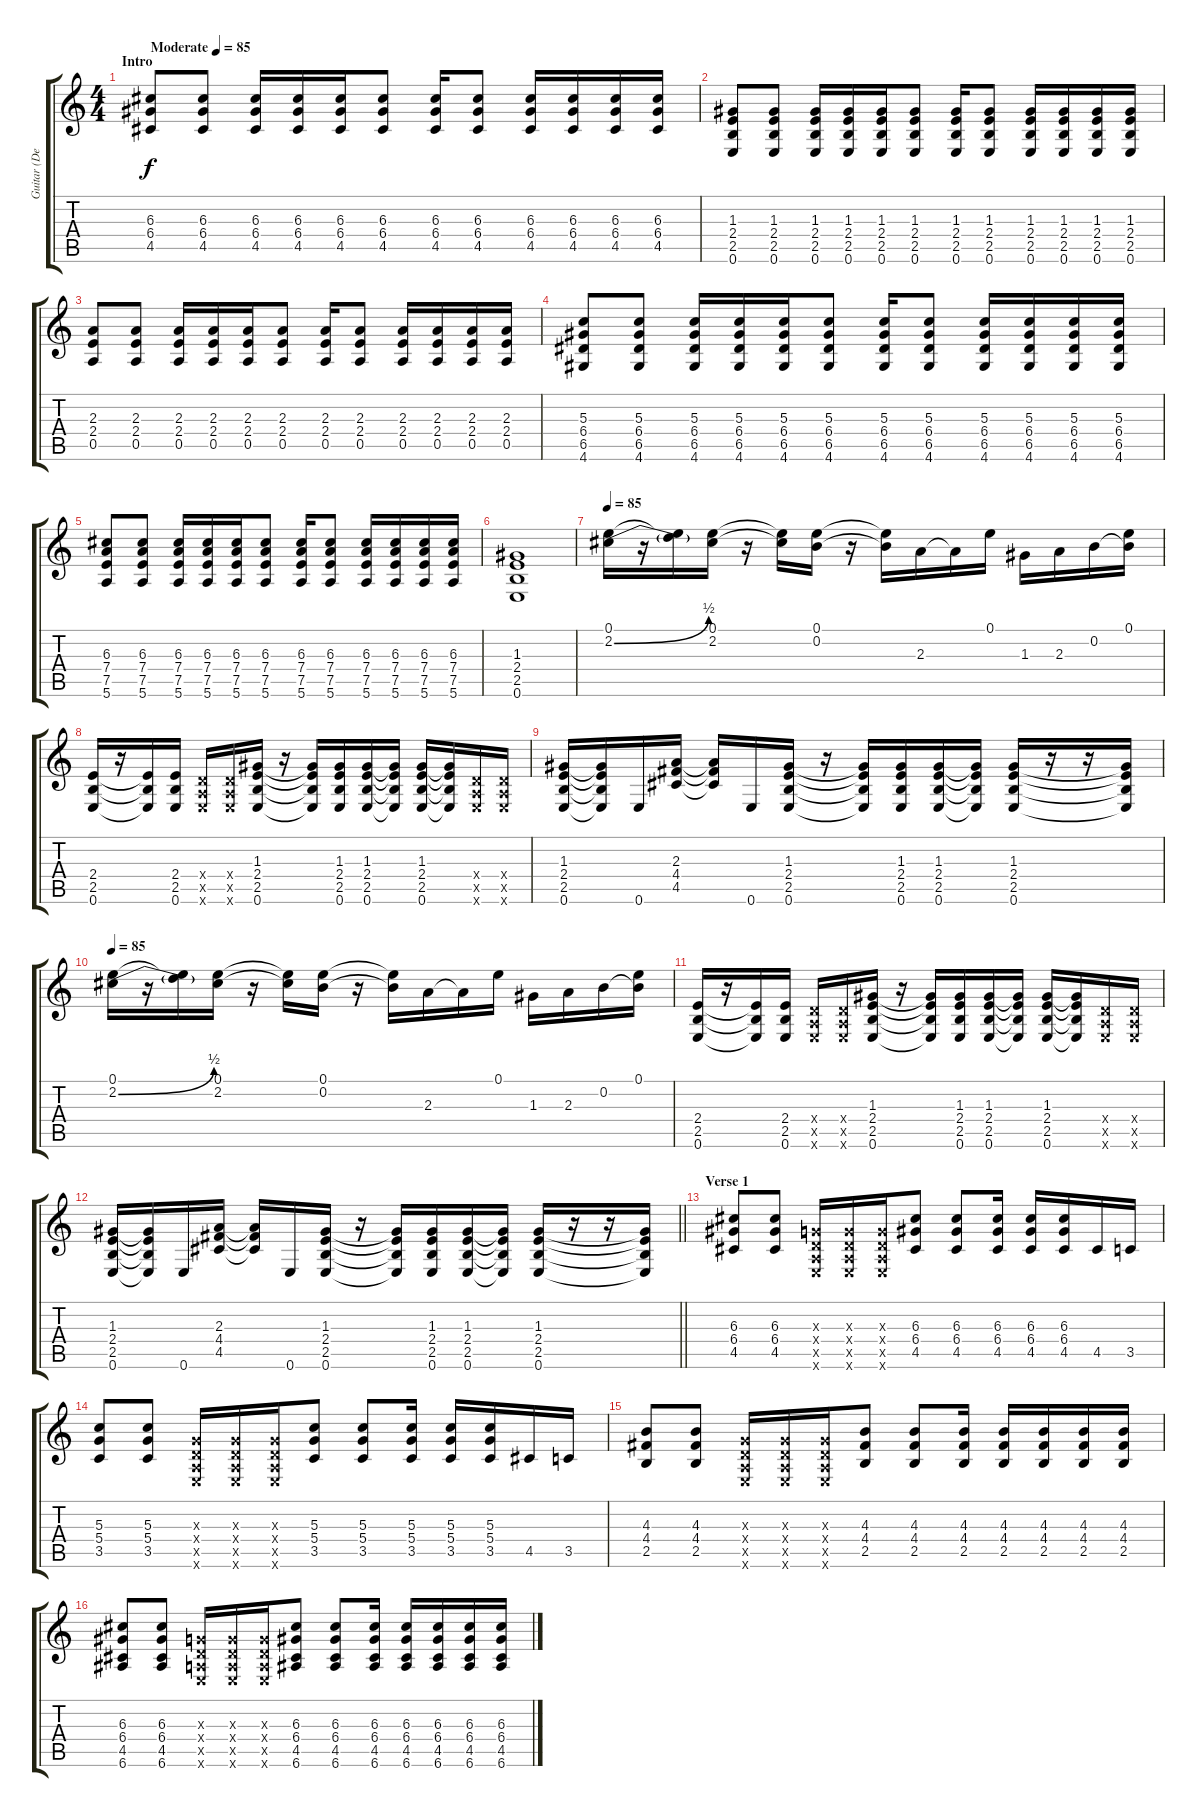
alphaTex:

\track ("Guitar (Dean Deleo)" "Guitar (De") {instrument acousticguitarsteel}
\staff {score tabs}
\tuning (E4 B3 G3 D3 A2 E2) {hide}
\ts (4 4)
\section ("" "Intro")
\tempo (85 "Moderate")
\clef g2
\ks c
(6.3 6.4 4.5).8{dy f instrument acousticguitarsteel} (6.3 6.4 4.5).8 (6.3 6.4 4.5).16 (6.3 6.4 4.5).16 (6.3 6.4 4.5).16 (6.3 6.4 4.5).8 (6.3 6.4 4.5).16 (6.3 6.4 4.5).8 (6.3 6.4 4.5).16 (6.3 6.4 4.5).16 (6.3 6.4 4.5).16 (6.3 6.4 4.5).16 |
(1.3 2.4 2.5 0.6).8 (1.3 2.4 2.5 0.6).8 (1.3 2.4 2.5 0.6).16 (1.3 2.4 2.5 0.6).16 (1.3 2.4 2.5 0.6).16 (1.3 2.4 2.5 0.6).8 (1.3 2.4 2.5 0.6).16 (1.3 2.4 2.5 0.6).8 (1.3 2.4 2.5 0.6).16 (1.3 2.4 2.5 0.6).16 (1.3 2.4 2.5 0.6).16 (1.3 2.4 2.5 0.6).16 |
(2.3 2.4 0.5).8 (2.3 2.4 0.5).8 (2.3 2.4 0.5).16 (2.3 2.4 0.5).16 (2.3 2.4 0.5).16 (2.3 2.4 0.5).8 (2.3 2.4 0.5).16 (2.3 2.4 0.5).8 (2.3 2.4 0.5).16 (2.3 2.4 0.5).16 (2.3 2.4 0.5).16 (2.3 2.4 0.5).16 |
(5.3 6.4 6.5 4.6).8 (5.3 6.4 6.5 4.6).8 (5.3 6.4 6.5 4.6).16 (5.3 6.4 6.5 4.6).16 (5.3 6.4 6.5 4.6).16 (5.3 6.4 6.5 4.6).8 (5.3 6.4 6.5 4.6).16 (5.3 6.4 6.5 4.6).8 (5.3 6.4 6.5 4.6).16 (5.3 6.4 6.5 4.6).16 (5.3 6.4 6.5 4.6).16 (5.3 6.4 6.5 4.6).16 |
(6.3 7.4 7.5 5.6).8 (6.3 7.4 7.5 5.6).8 (6.3 7.4 7.5 5.6).16 (6.3 7.4 7.5 5.6).16 (6.3 7.4 7.5 5.6).16 (6.3 7.4 7.5 5.6).8 (6.3 7.4 7.5 5.6).16 (6.3 7.4 7.5 5.6).8 (6.3 7.4 7.5 5.6).16 (6.3 7.4 7.5 5.6).16 (6.3 7.4 7.5 5.6).16 (6.3 7.4 7.5 5.6).16 |
(1.3 2.4 2.5 0.6).1 |
\tempo 85
(0.1 2.2{be (bend 0 0 60 2)}).16{volume 10 instrument overdrivenguitar} r.16 (0.1{t} 2.2{t}).16 (0.1 2.2).16 r.16 (0.1{t} 2.2{t}).16 (0.1 0.2).16 r.16 (0.1{t} 0.2{t}).16 2.3.16 2.3{t}.16 0.1.16 1.3.16 2.3.16 0.2.16 (0.1 0.2{t}).16 |
(2.4 2.5 0.6).16 r.16 (2.4{t} 2.5{t} 0.6{t}).16 (2.4 2.5 0.6).16 (0.4{x} 0.5{x} 0.6{x}).16 (0.4{x} 0.5{x} 0.6{x}).16 (1.3 2.4 2.5 0.6).16 r.16 (1.3{t} 2.4{t} 2.5{t} 0.6{t}).16 (1.3 2.4 2.5 0.6).16 (1.3 2.4 2.5 0.6).16 (1.3{t} 2.4{t} 2.5{t} 0.6{t}).16 (1.3 2.4 2.5 0.6).16 (1.3{t} 2.4{t} 2.5{t} 0.6{t}).16 (0.4{x} 0.5{x} 0.6{x}).16 (0.4{x} 0.5{x} 0.6{x}).16 |
(1.3 2.4 2.5 0.6).16 (1.3{t} 2.4{t} 2.5{t} 0.6{t}).16 0.6.16 (2.3 4.4 4.5).16 (2.3{t} 4.4{t} 4.5{t}).16 0.6.16 (1.3 2.4 2.5 0.6).16 r.16 (1.3{t} 2.4{t} 2.5{t} 0.6{t}).16 (1.3 2.4 2.5 0.6).16 (1.3 2.4 2.5 0.6).16 (1.3{t} 2.4{t} 2.5{t} 0.6{t}).16 (1.3 2.4 2.5 0.6).16 r.16 r.16 (1.3{t} 2.4{t} 2.5{t} 0.6{t}).16 |
\tempo 85
(0.1 2.2{be (bend 0 0 60 2)}).16{volume 10 instrument overdrivenguitar} r.16 (0.1{t} 2.2{t}).16 (0.1 2.2).16 r.16 (0.1{t} 2.2{t}).16 (0.1 0.2).16 r.16 (0.1{t} 0.2{t}).16 2.3.16 2.3{t}.16 0.1.16 1.3.16 2.3.16 0.2.16 (0.1 0.2{t}).16 |
(2.4 2.5 0.6).16 r.16 (2.4{t} 2.5{t} 0.6{t}).16 (2.4 2.5 0.6).16 (0.4{x} 0.5{x} 0.6{x}).16 (0.4{x} 0.5{x} 0.6{x}).16 (1.3 2.4 2.5 0.6).16 r.16 (1.3{t} 2.4{t} 2.5{t} 0.6{t}).16 (1.3 2.4 2.5 0.6).16 (1.3 2.4 2.5 0.6).16 (1.3{t} 2.4{t} 2.5{t} 0.6{t}).16 (1.3 2.4 2.5 0.6).16 (1.3{t} 2.4{t} 2.5{t} 0.6{t}).16 (0.4{x} 0.5{x} 0.6{x}).16 (0.4{x} 0.5{x} 0.6{x}).16 |
\barLineRight lightlight
(1.3 2.4 2.5 0.6).16 (1.3{t} 2.4{t} 2.5{t} 0.6{t}).16 0.6.16 (2.3 4.4 4.5).16 (2.3{t} 4.4{t} 4.5{t}).16 0.6.16 (1.3 2.4 2.5 0.6).16 r.16 (1.3{t} 2.4{t} 2.5{t} 0.6{t}).16 (1.3 2.4 2.5 0.6).16 (1.3 2.4 2.5 0.6).16 (1.3{t} 2.4{t} 2.5{t} 0.6{t}).16 (1.3 2.4 2.5 0.6).16 r.16 r.16 (1.3{t} 2.4{t} 2.5{t} 0.6{t}).16 |
\section ("" "Verse 1")
(6.3 6.4 4.5).8 (6.3 6.4 4.5).8 (0.3{x} 0.4{x} 0.5{x} 0.6{x}).16 (0.3{x} 0.4{x} 0.5{x} 0.6{x}).16 (0.3{x} 0.4{x} 0.5{x} 0.6{x}).16 (6.3 6.4 4.5).8 (6.3 6.4 4.5).8 (6.3 6.4 4.5).16 (6.3 6.4 4.5).16 (6.3 6.4 4.5).16 4.5.16 3.5.16 |
(5.3 5.4 3.5).8 (5.3 5.4 3.5).8 (0.3{x} 0.4{x} 0.5{x} 0.6{x}).16 (0.3{x} 0.4{x} 0.5{x} 0.6{x}).16 (0.3{x} 0.4{x} 0.5{x} 0.6{x}).16 (5.3 5.4 3.5).8 (5.3 5.4 3.5).8 (5.3 5.4 3.5).16 (5.3 5.4 3.5).16 (5.3 5.4 3.5).16 4.5.16 3.5.16 |
(4.3 4.4 2.5).8 (4.3 4.4 2.5).8 (0.3{x} 0.4{x} 0.5{x} 0.6{x}).16 (0.3{x} 0.4{x} 0.5{x} 0.6{x}).16 (0.3{x} 0.4{x} 0.5{x} 0.6{x}).16 (4.3 4.4 2.5).8 (4.3 4.4 2.5).8 (4.3 4.4 2.5).16 (4.3 4.4 2.5).16 (4.3 4.4 2.5).16 (4.3 4.4 2.5).16 (4.3 4.4 2.5).16 |
(6.3 6.4 4.5 6.6).8 (6.3 6.4 4.5 6.6).8 (0.3{x} 0.4{x} 0.5{x} 0.6{x}).16 (0.3{x} 0.4{x} 0.5{x} 0.6{x}).16 (0.3{x} 0.4{x} 0.5{x} 0.6{x}).16 (6.3 6.4 4.5 6.6).8 (6.3 6.4 4.5 6.6).8 (6.3 6.4 4.5 6.6).16 (6.3 6.4 4.5 6.6).16 (6.3 6.4 4.5 6.6).16 (6.3 6.4 4.5 6.6).16 (6.3 6.4 4.5 6.6).16
